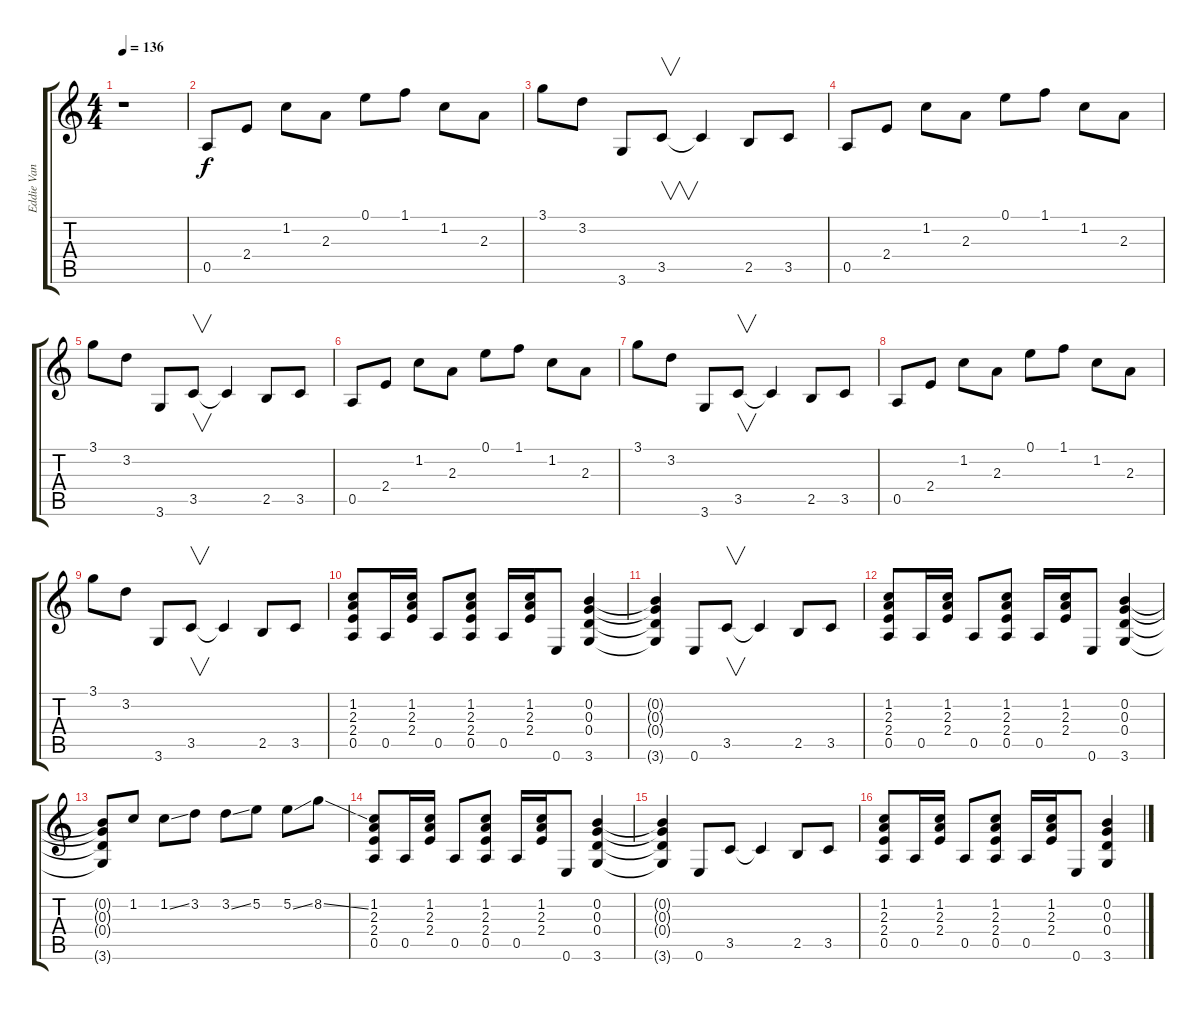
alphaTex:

\track ("Eddie Van Halen (Guitar)" "Eddie Van ") {instrument distortionguitar}
\staff {score tabs}
\tuning (E4 B3 G3 D3 A2 E2) {hide}
\ts (4 4)
\tempo 136
\clef g2
\ks c
r.1{dy f instrument distortionguitar} |
0.5.8 2.4.8 1.2.8 2.3.8 0.1.8 1.1.8 1.2.8 2.3.8 |
3.1.8 3.2.8 3.6.8 3.5.8{v} 3.5{t}.4 2.5.8 3.5.8 |
0.5.8 2.4.8 1.2.8 2.3.8 0.1.8 1.1.8 1.2.8 2.3.8 |
3.1.8 3.2.8 3.6.8 3.5.8{v} 3.5{t}.4 2.5.8 3.5.8 |
0.5.8 2.4.8 1.2.8 2.3.8 0.1.8 1.1.8 1.2.8 2.3.8 |
3.1.8 3.2.8 3.6.8 3.5.8{v} 3.5{t}.4 2.5.8 3.5.8 |
0.5.8 2.4.8 1.2.8 2.3.8 0.1.8 1.1.8 1.2.8 2.3.8 |
3.1.8 3.2.8 3.6.8 3.5.8{v} 3.5{t}.4 2.5.8 3.5.8 |
(1.2 2.3 2.4 0.5).8 0.5.16 (1.2 2.3 2.4).16 0.5.8 (1.2 2.3 2.4 0.5).8 0.5.16 (1.2 2.3 2.4).16 0.6.8 (0.2 0.3 0.4 3.6).4 |
(0.2{t} 0.3{t} 0.4{t} 3.6{t}).4 0.6.8 3.5.8{v} 3.5{t}.4 2.5.8 3.5.8 |
(1.2 2.3 2.4 0.5).8 0.5.16 (1.2 2.3 2.4).16 0.5.8 (1.2 2.3 2.4 0.5).8 0.5.16 (1.2 2.3 2.4).16 0.6.8 (0.2 0.3 0.4 3.6).4 |
(0.2{t} 0.3{t} 0.4{t} 3.6{t}).8 1.2.8 1.2{ss}.8 3.2.8 3.2{ss}.8 5.2.8 5.2{ss}.8 8.2{ss}.8 |
(1.2 2.3 2.4 0.5).8 0.5.16 (1.2 2.3 2.4).16 0.5.8 (1.2 2.3 2.4 0.5).8 0.5.16 (1.2 2.3 2.4).16 0.6.8 (0.2 0.3 0.4 3.6).4 |
(0.2{t} 0.3{t} 0.4{t} 3.6{t}).4 0.6.8 3.5.8 3.5{t}.4 2.5.8 3.5.8 |
(1.2 2.3 2.4 0.5).8 0.5.16 (1.2 2.3 2.4).16 0.5.8 (1.2 2.3 2.4 0.5).8 0.5.16 (1.2 2.3 2.4).16 0.6.8 (0.2 0.3 0.4 3.6).4
